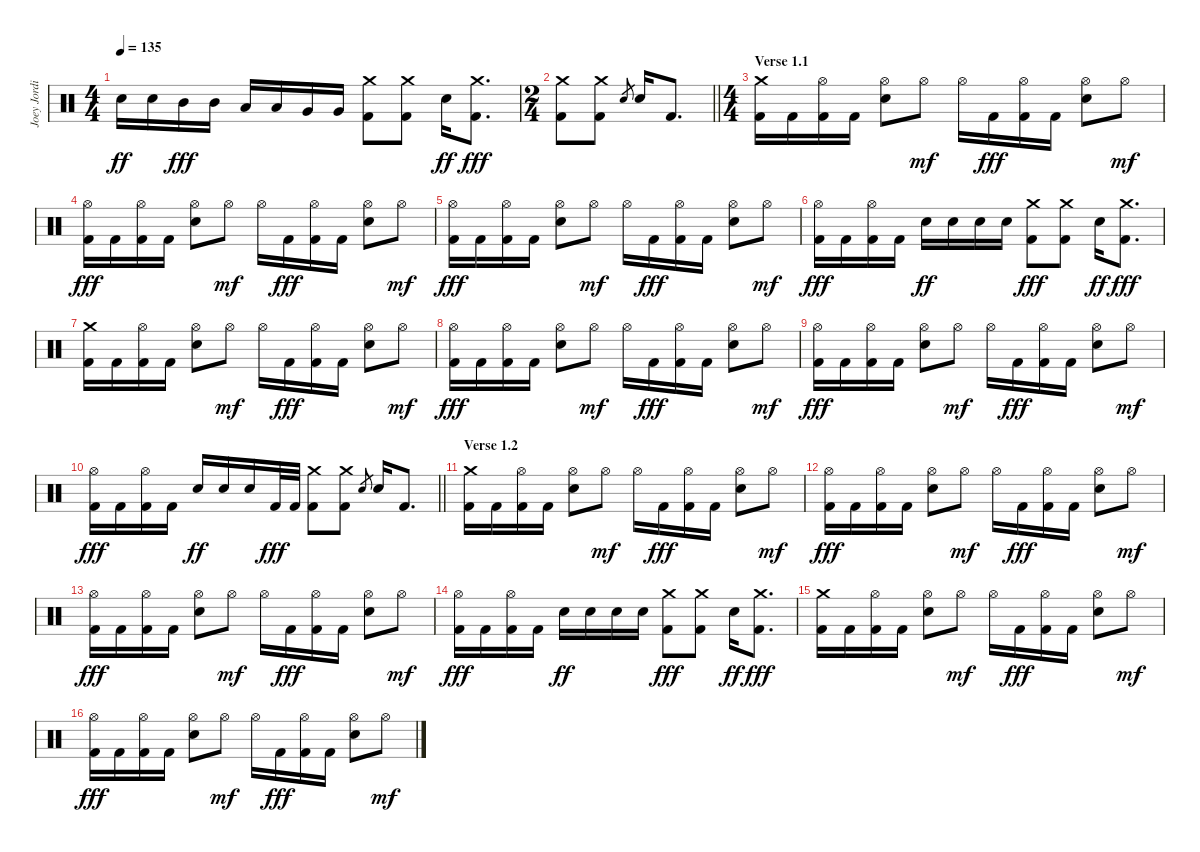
\track ("Joey Jordison" "Joey Jordi") {instrument percussion}
\staff {score}
\articulation defaults
\ts (4 4)
\tempo 135
\clef neutral
\ks c "Electric Snare (hit)".16{dy ff} "Electric Snare (hit)".16 "Mid Tom (hit)".16{dy fff} "Mid Tom (hit)".16 "Low Tom (hit)".16 "Low Tom (hit)".16 "Very Low Tom (hit)".16 "Very Low Tom (hit)".16
("Crash medium (hit)" "Kick (hit) 2").8 ("Crash medium (hit)" "Kick (hit) 2").8 "Electric Snare (hit)".16{dy ff} ("Crash medium (hit)" "Kick (hit) 2").8{d dy fff} |
\ts (2 4)
\barLineRight lightlight
("Crash medium (hit)" "Kick (hit) 2").8 ("Crash medium (hit)" "Kick (hit) 2").8 "Electric Snare (hit)".8{gr} "Electric Snare (hit)".16 "Kick (hit) 2".8{d} |
\ts (4 4)
\section ("" "Verse 1.1")
("Crash medium (hit)" "Kick (hit) 2").16 "Kick (hit) 2".16 ("Hi-Hat (open)" "Kick (hit) 2").16 "Kick (hit) 2".16 ("Hi-Hat (open)" "Electric Snare (hit)").8 "Hi-Hat (open)".8{dy mf} "Hi-Hat (open)".16 "Kick (hit) 2".16{dy fff} ("Hi-Hat (open)" "Kick (hit) 2").16 "Kick (hit) 2".16 ("Hi-Hat (open)" "Electric Snare (hit)").8 "Hi-Hat (open)".8{dy mf} |
("Hi-Hat (open)" "Kick (hit) 2").16{dy fff} "Kick (hit) 2".16 ("Hi-Hat (open)" "Kick (hit) 2").16 "Kick (hit) 2".16 ("Hi-Hat (open)" "Electric Snare (hit)").8 "Hi-Hat (open)".8{dy mf} "Hi-Hat (open)".16 "Kick (hit) 2".16{dy fff} ("Hi-Hat (open)" "Kick (hit) 2").16 "Kick (hit) 2".16 ("Hi-Hat (open)" "Electric Snare (hit)").8 "Hi-Hat (open)".8{dy mf} |
("Hi-Hat (open)" "Kick (hit) 2").16{dy fff} "Kick (hit) 2".16 ("Hi-Hat (open)" "Kick (hit) 2").16 "Kick (hit) 2".16 ("Hi-Hat (open)" "Electric Snare (hit)").8 "Hi-Hat (open)".8{dy mf} "Hi-Hat (open)".16 "Kick (hit) 2".16{dy fff} ("Hi-Hat (open)" "Kick (hit) 2").16 "Kick (hit) 2".16 ("Hi-Hat (open)" "Electric Snare (hit)").8 "Hi-Hat (open)".8{dy mf} |
("Hi-Hat (open)" "Kick (hit) 2").16{dy fff} "Kick (hit) 2".16 ("Hi-Hat (open)" "Kick (hit) 2").16 "Kick (hit) 2".16 "Electric Snare (hit)".16{dy ff} "Electric Snare (hit)".16 "Electric Snare (hit)".16 "Electric Snare (hit)".16 ("Crash medium (hit)" "Kick (hit) 2").8{dy fff} ("Crash medium (hit)" "Kick (hit) 2").8 "Electric Snare (hit)".16{dy ff} ("Crash medium (hit)" "Kick (hit) 2").8{d dy fff} |
("Crash medium (hit)" "Kick (hit) 2").16 "Kick (hit) 2".16 ("Hi-Hat (open)" "Kick (hit) 2").16 "Kick (hit) 2".16 ("Hi-Hat (open)" "Electric Snare (hit)").8 "Hi-Hat (open)".8{dy mf} "Hi-Hat (open)".16 "Kick (hit) 2".16{dy fff} ("Hi-Hat (open)" "Kick (hit) 2").16 "Kick (hit) 2".16 ("Hi-Hat (open)" "Electric Snare (hit)").8 "Hi-Hat (open)".8{dy mf} |
("Hi-Hat (open)" "Kick (hit) 2").16{dy fff} "Kick (hit) 2".16 ("Hi-Hat (open)" "Kick (hit) 2").16 "Kick (hit) 2".16 ("Hi-Hat (open)" "Electric Snare (hit)").8 "Hi-Hat (open)".8{dy mf} "Hi-Hat (open)".16 "Kick (hit) 2".16{dy fff} ("Hi-Hat (open)" "Kick (hit) 2").16 "Kick (hit) 2".16 ("Hi-Hat (open)" "Electric Snare (hit)").8 "Hi-Hat (open)".8{dy mf} |
("Hi-Hat (open)" "Kick (hit) 2").16{dy fff} "Kick (hit) 2".16 ("Hi-Hat (open)" "Kick (hit) 2").16 "Kick (hit) 2".16 ("Hi-Hat (open)" "Electric Snare (hit)").8 "Hi-Hat (open)".8{dy mf} "Hi-Hat (open)".16 "Kick (hit) 2".16{dy fff} ("Hi-Hat (open)" "Kick (hit) 2").16 "Kick (hit) 2".16 ("Hi-Hat (open)" "Electric Snare (hit)").8 "Hi-Hat (open)".8{dy mf} |
\barLineRight lightlight
("Hi-Hat (open)" "Kick (hit) 2").16{dy fff} "Kick (hit) 2".16 ("Hi-Hat (open)" "Kick (hit) 2").16 "Kick (hit) 2".16 "Electric Snare (hit)".16{dy ff} "Electric Snare (hit)".16 "Electric Snare (hit)".16 "Kick (hit) 2".32{dy fff} "Kick (hit) 2".32 ("Crash medium (hit)" "Kick (hit) 2").8 ("Crash medium (hit)" "Kick (hit) 2").8 "Electric Snare (hit)".8{gr} "Electric Snare (hit)".16 "Kick (hit) 2".8{d} |
\section ("" "Verse 1.2")
("Crash medium (hit)" "Kick (hit) 2").16 "Kick (hit) 2".16 ("Hi-Hat (open)" "Kick (hit) 2").16 "Kick (hit) 2".16 ("Hi-Hat (open)" "Electric Snare (hit)").8 "Hi-Hat (open)".8{dy mf} "Hi-Hat (open)".16 "Kick (hit) 2".16{dy fff} ("Hi-Hat (open)" "Kick (hit) 2").16 "Kick (hit) 2".16 ("Hi-Hat (open)" "Electric Snare (hit)").8 "Hi-Hat (open)".8{dy mf} |
("Hi-Hat (open)" "Kick (hit) 2").16{dy fff} "Kick (hit) 2".16 ("Hi-Hat (open)" "Kick (hit) 2").16 "Kick (hit) 2".16 ("Hi-Hat (open)" "Electric Snare (hit)").8 "Hi-Hat (open)".8{dy mf} "Hi-Hat (open)".16 "Kick (hit) 2".16{dy fff} ("Hi-Hat (open)" "Kick (hit) 2").16 "Kick (hit) 2".16 ("Hi-Hat (open)" "Electric Snare (hit)").8 "Hi-Hat (open)".8{dy mf} |
("Hi-Hat (open)" "Kick (hit) 2").16{dy fff} "Kick (hit) 2".16 ("Hi-Hat (open)" "Kick (hit) 2").16 "Kick (hit) 2".16 ("Hi-Hat (open)" "Electric Snare (hit)").8 "Hi-Hat (open)".8{dy mf} "Hi-Hat (open)".16 "Kick (hit) 2".16{dy fff} ("Hi-Hat (open)" "Kick (hit) 2").16 "Kick (hit) 2".16 ("Hi-Hat (open)" "Electric Snare (hit)").8 "Hi-Hat (open)".8{dy mf} |
("Hi-Hat (open)" "Kick (hit) 2").16{dy fff} "Kick (hit) 2".16 ("Hi-Hat (open)" "Kick (hit) 2").16 "Kick (hit) 2".16 "Electric Snare (hit)".16{dy ff} "Electric Snare (hit)".16 "Electric Snare (hit)".16 "Electric Snare (hit)".16 ("Crash medium (hit)" "Kick (hit) 2").8{dy fff} ("Crash medium (hit)" "Kick (hit) 2").8 "Electric Snare (hit)".16{dy ff} ("Crash medium (hit)" "Kick (hit) 2").8{d dy fff} |
("Crash medium (hit)" "Kick (hit) 2").16 "Kick (hit) 2".16 ("Hi-Hat (open)" "Kick (hit) 2").16 "Kick (hit) 2".16 ("Hi-Hat (open)" "Electric Snare (hit)").8 "Hi-Hat (open)".8{dy mf} "Hi-Hat (open)".16 "Kick (hit) 2".16{dy fff} ("Hi-Hat (open)" "Kick (hit) 2").16 "Kick (hit) 2".16 ("Hi-Hat (open)" "Electric Snare (hit)").8 "Hi-Hat (open)".8{dy mf} |
("Hi-Hat (open)" "Kick (hit) 2").16{dy fff} "Kick (hit) 2".16 ("Hi-Hat (open)" "Kick (hit) 2").16 "Kick (hit) 2".16 ("Hi-Hat (open)" "Electric Snare (hit)").8 "Hi-Hat (open)".8{dy mf} "Hi-Hat (open)".16 "Kick (hit) 2".16{dy fff} ("Hi-Hat (open)" "Kick (hit) 2").16 "Kick (hit) 2".16 ("Hi-Hat (open)" "Electric Snare (hit)").8 "Hi-Hat (open)".8{dy mf}
